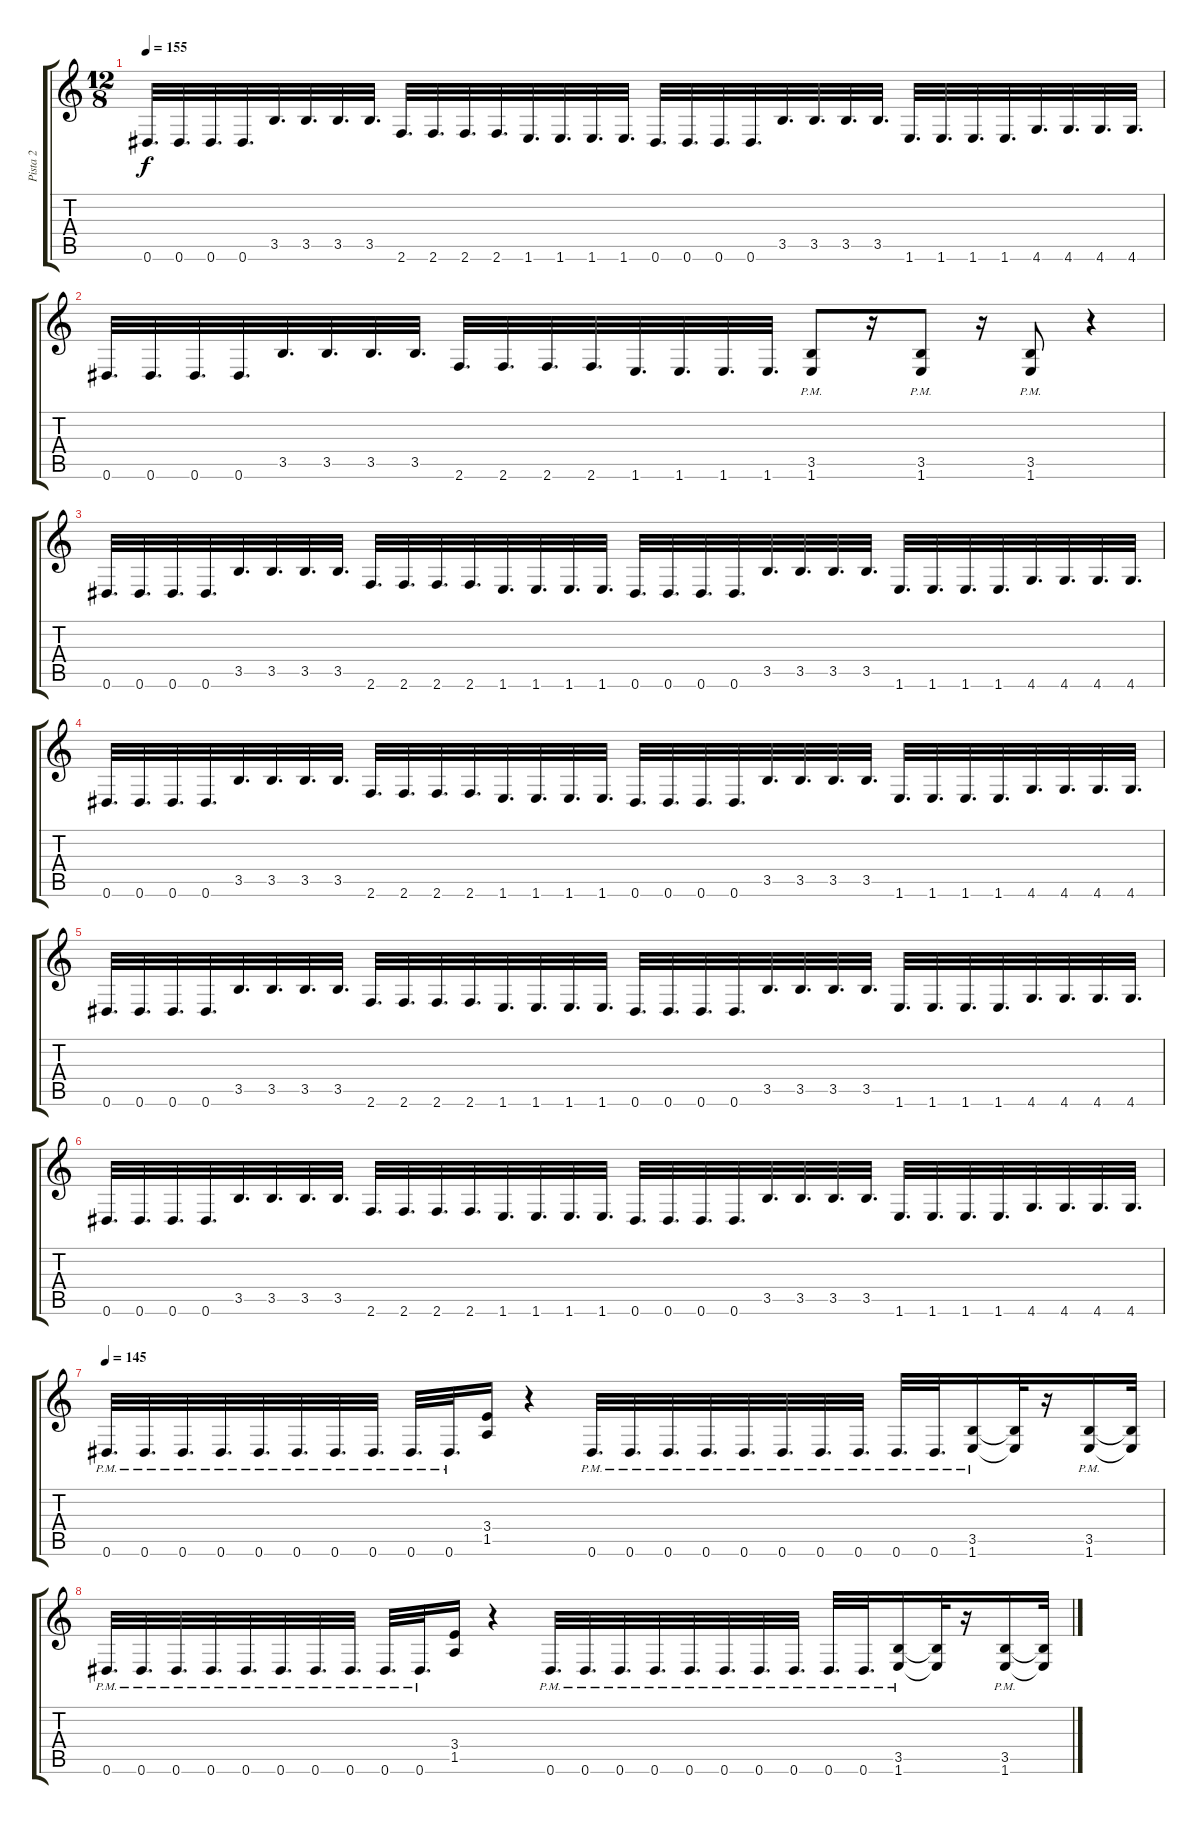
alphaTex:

\track ("Pista 2" "Pista 2") {instrument distortionguitar}
\staff {score tabs}
\tuning (Eb4 Bb3 Gb3 Db3 Ab2 Eb2) {hide}
\ts (12 8)
\tempo 155
\clef g2
\ks c
0.6.32{d dy f} 0.6.32{d} 0.6.32{d} 0.6.32{d} 3.5.32{d} 3.5.32{d} 3.5.32{d} 3.5.32{d} 2.6.32{d} 2.6.32{d} 2.6.32{d} 2.6.32{d} 1.6.32{d} 1.6.32{d} 1.6.32{d} 1.6.32{d} 0.6.32{d} 0.6.32{d} 0.6.32{d} 0.6.32{d} 3.5.32{d} 3.5.32{d} 3.5.32{d} 3.5.32{d} 1.6.32{d} 1.6.32{d} 1.6.32{d} 1.6.32{d} 4.6.32{d} 4.6.32{d} 4.6.32{d} 4.6.32{d} |
0.6.32{d} 0.6.32{d} 0.6.32{d} 0.6.32{d} 3.5.32{d} 3.5.32{d} 3.5.32{d} 3.5.32{d} 2.6.32{d} 2.6.32{d} 2.6.32{d} 2.6.32{d} 1.6.32{d} 1.6.32{d} 1.6.32{d} 1.6.32{d} (3.5{pm} 1.6).8 r.16 (3.5{pm} 1.6).8 r.16 (3.5{pm} 1.6).8 r.4 |
0.6.32{d} 0.6.32{d} 0.6.32{d} 0.6.32{d} 3.5.32{d} 3.5.32{d} 3.5.32{d} 3.5.32{d} 2.6.32{d} 2.6.32{d} 2.6.32{d} 2.6.32{d} 1.6.32{d} 1.6.32{d} 1.6.32{d} 1.6.32{d} 0.6.32{d} 0.6.32{d} 0.6.32{d} 0.6.32{d} 3.5.32{d} 3.5.32{d} 3.5.32{d} 3.5.32{d} 1.6.32{d} 1.6.32{d} 1.6.32{d} 1.6.32{d} 4.6.32{d} 4.6.32{d} 4.6.32{d} 4.6.32{d} |
0.6.32{d} 0.6.32{d} 0.6.32{d} 0.6.32{d} 3.5.32{d} 3.5.32{d} 3.5.32{d} 3.5.32{d} 2.6.32{d} 2.6.32{d} 2.6.32{d} 2.6.32{d} 1.6.32{d} 1.6.32{d} 1.6.32{d} 1.6.32{d} 0.6.32{d} 0.6.32{d} 0.6.32{d} 0.6.32{d} 3.5.32{d} 3.5.32{d} 3.5.32{d} 3.5.32{d} 1.6.32{d} 1.6.32{d} 1.6.32{d} 1.6.32{d} 4.6.32{d} 4.6.32{d} 4.6.32{d} 4.6.32{d} |
0.6.32{d} 0.6.32{d} 0.6.32{d} 0.6.32{d} 3.5.32{d} 3.5.32{d} 3.5.32{d} 3.5.32{d} 2.6.32{d} 2.6.32{d} 2.6.32{d} 2.6.32{d} 1.6.32{d} 1.6.32{d} 1.6.32{d} 1.6.32{d} 0.6.32{d} 0.6.32{d} 0.6.32{d} 0.6.32{d} 3.5.32{d} 3.5.32{d} 3.5.32{d} 3.5.32{d} 1.6.32{d} 1.6.32{d} 1.6.32{d} 1.6.32{d} 4.6.32{d} 4.6.32{d} 4.6.32{d} 4.6.32{d} |
0.6.32{d} 0.6.32{d} 0.6.32{d} 0.6.32{d} 3.5.32{d} 3.5.32{d} 3.5.32{d} 3.5.32{d} 2.6.32{d} 2.6.32{d} 2.6.32{d} 2.6.32{d} 1.6.32{d} 1.6.32{d} 1.6.32{d} 1.6.32{d} 0.6.32{d} 0.6.32{d} 0.6.32{d} 0.6.32{d} 3.5.32{d} 3.5.32{d} 3.5.32{d} 3.5.32{d} 1.6.32{d} 1.6.32{d} 1.6.32{d} 1.6.32{d} 4.6.32{d} 4.6.32{d} 4.6.32{d} 4.6.32{d} |
\tempo 145
0.6{pm}.32{d} 0.6{pm}.32{d} 0.6{pm}.32{d} 0.6{pm}.32{d} 0.6{pm}.32{d} 0.6{pm}.32{d} 0.6{pm}.32{d} 0.6{pm}.32{d} 0.6{pm}.32{d} 0.6{pm}.32{d} (3.4 1.5).16 r.4 0.6{pm}.32{d} 0.6{pm}.32{d} 0.6{pm}.32{d} 0.6{pm}.32{d} 0.6{pm}.32{d} 0.6{pm}.32{d} 0.6{pm}.32{d} 0.6{pm}.32{d} 0.6{pm}.32{d} 0.6{pm}.32{d} (3.5{pm} 1.6{pm}).16 (3.5{t} 1.6{t}).32 r.16 (3.5{pm} 1.6{pm}).16 (3.5{t} 1.6{t}).32 |
0.6{pm}.32{d} 0.6{pm}.32{d} 0.6{pm}.32{d} 0.6{pm}.32{d} 0.6{pm}.32{d} 0.6{pm}.32{d} 0.6{pm}.32{d} 0.6{pm}.32{d} 0.6{pm}.32{d} 0.6{pm}.32{d} (3.4 1.5).16 r.4 0.6{pm}.32{d} 0.6{pm}.32{d} 0.6{pm}.32{d} 0.6{pm}.32{d} 0.6{pm}.32{d} 0.6{pm}.32{d} 0.6{pm}.32{d} 0.6{pm}.32{d} 0.6{pm}.32{d} 0.6{pm}.32{d} (3.5{pm} 1.6{pm}).16 (3.5{t} 1.6{t}).32 r.16 (3.5{pm} 1.6{pm}).16 (3.5{t} 1.6{t}).32
